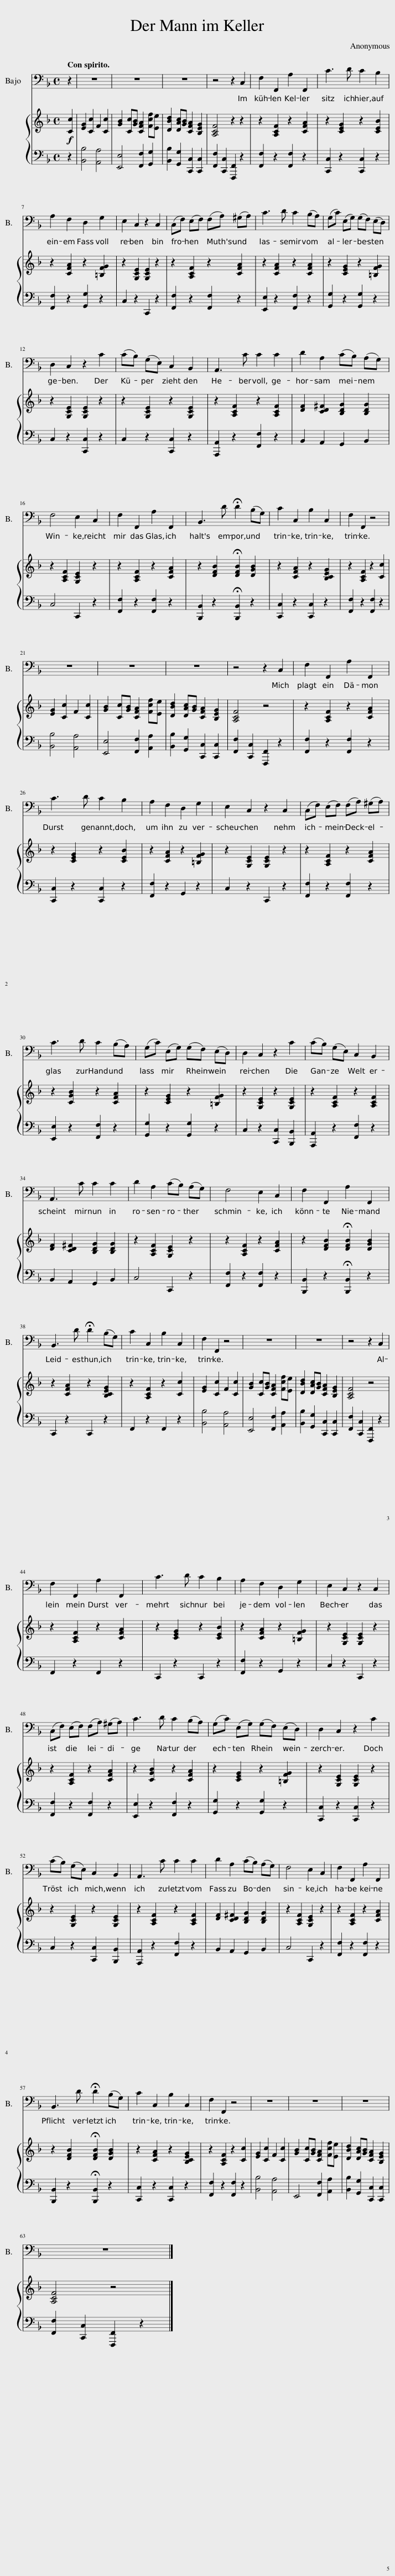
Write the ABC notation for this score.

X:1
%%score 1 2 { 3 | 4 }
L:1/8
M:4/4
I:linebreak $
K:F
V:1 bass
V:2 bass
V:3 treble
V:4 bass
V:1
 z2 | z8 | z8 | z8 | z4 z2 C,2 | %5
 F,2 F,,2 A,2 F,,2 | C3 D C2 B,2 |$ A,2 F,2 D,2 G,2 | E,2 C,2 z2 C,2 | (C,F,) (E,F,) (F,A,) (^G,A,) | %10
 C3 D C2 (B,A,) | (G,C) (E,G,) (G,F,) (E,D,) |$ D,2 C,2 z2 C2 | (CB,) (G,E,) C,2 B,,2 | A,,3 C C2 C2 | %15
 D2 A,2 (CB,) (A,G,) |$ F,4 E,2 C,2 | F,2 F,,2 A,2 F,,2 | B,,3 D !fermata!D2 (B,G,) | C2 C,2 B,2 C,2 | %20
 F,2 F,,2 z4 |$ z8 | z8 | z8 | z4 z2 C,2 | %25
 F,2 F,,2 A,2 F,,2 |$ C3 D C2 B,2 | A,2 F,2 D,2 G,2 | E,2 C,2 z2 C,2 | (C,F,) (E,F,) (F,A,) (^G,A,) |$ %30
 C3 D C2 (B,A,) | (G,C) (E,G,) (G,F,) (E,D,) | D,2 C,2 z2 C2 | (CB,) (G,E,) C,2 B,,2 |$ A,,3 C C2 C2 | %35
 D2 A,2 (CB,) (A,G,) | F,4 E,2 C,2 | F,2 F,,2 A,2 F,,2 |$ B,,3 D !fermata!D2 (B,G,) | C2 C,2 B,2 C,2 | %40
 F,2 F,,2 z4 | z8 | z8 | z4 z2 C,2 |$ F,2 F,,2 A,2 F,,2 | %45
 C3 D C2 B,2 | A,2 F,2 D,2 G,2 | E,2 C,2 z2 C,2 |$ (C,F,) (E,F,) (F,A,) (^G,A,) | C3 D C2 (B,A,) | %50
 (G,C) (E,G,) (G,F,) (E,D,) | D,2 C,2 z2 C2 |$ (CB,) (G,E,) C,2 B,,2 | A,,3 C C2 C2 | D2 A,2 (CB,) (A,G,) | %55
 F,4 E,2 C,2 | F,2 F,,2 A,2 F,,2 |$ B,,3 D !fermata!D2 (B,G,) | C2 C,2 B,2 C,2 | F,2 F,,2 z4 | %60
 z8 | z8 | z8 |$ z8 |] %64
V:2
 z2 | z8 | z8 | z8 | z4 z2 C,2 | %5
 F,2 F,,2 A,2 F,,2 | C3 D C2 B,2 |$ A,2 F,2 D,2 G,2 | E,2 C,2 z2 C,2 | (C, F,) (E, F,) (F, A,) (^G, A,) | %10
 C3 D C2 (B, A,) | (G, C) (E, G,) (G, F,) (E, D,) |$ D,2 C,2 z2 C2 | (C B,) (G, E,) C,2 B,,2 | A,,3 C C2 C2 | %15
 D2 A,2 (C B,) (A, G,) |$ F,4 E,2 C,2 | F,2 F,,2 A,2 F,,2 | B,,3 D !fermata!D2 (B, G,) | C2 C,2 B,2 C,2 | %20
 F,2 F,,2 z4 |$ z8 | z8 | z8 | z4 z2 C,2 | %25
 F,2 F,,2 A,2 F,,2 |$ C3 D C2 B,2 | A,2 F,2 D,2 G,2 | E,2 C,2 z2 C,2 | (C, F,) (E, F,) (F, A,) (^G, A,) |$ %30
 C3 D C2 (B, A,) | (G, C) (E, G,) (G, F,) (E, D,) | D,2 C,2 z2 C2 | (C B,) (G, E,) C,2 B,,2 |$ A,,3 C C2 C2 | %35
 D2 A,2 (CB,) (A, G,) | F,4 E,2 C,2 | F,2 F,,2 A,2 F,,2 |$ B,,3 D !fermata!D2 (B, G,) | C2 C,2 B,2 C,2 | %40
 F,2 F,,2 z4 | z8 | z8 | z4 z2 C,2 |$ F,2 F,,2 A,2 F,,2 | %45
 C3 D C2 B,2 | A,2 F,2 D,2 G,2 | E,2 C,2 z2 C,2 |$ (C, F,) (E, F,) (F, A,) (^G, A,) | C3 D C2 (B, A,) | %50
 (G, C) (E, G,) (G, F,) (E, D,) | D,2 C,2 z2 C2 |$ (C B,) (G, E,) C,2 B,,2 | A,,3 C C2 C2 | D2 A,2 (CB,) (A, G,) | %55
 F,4 E,2 C,2 | F,2 F,,2 A,2 F,,2 |$ B,,3 D !fermata!D2 (B, G,) | C2 C,2 B,2 C,2 | F,2 F,,2 z4 | %60
 z8 | z8 | z8 |$ z8 |] %64
V:3
 [Cc]2 | [EG]2 [Cc]2 F2 [Cc]2 | [GB]2 [Cc][GB] [CFA]2 [Fcf][Ee] | [DBd]2 [DAc][GB] [CFA]2 [B,EG]2 | [A,CF]4 z2 z2 | %5
 z2 [A,CF]2 z2 [CFA]2 | z2 [CEG]2 z2 [CEB]2 |$ z2 [CFA]2 z2 [=B,FG]2 | z2 [G,CE]2 [G,CE]2 z2 | z2 [A,CF]2 z2 [CFA]2 | %10
 z2 [CFA]2 z2 [CFA]2 | z2 [CEG]2 z2 [=B,FG]2 |$ z2 [G,CE]2 [G,CE]2 z2 | z2 [G,CE]2 z2 [G,CE]2 | z2 [A,CF]2 z2 [A,CF]2 | %15
 [DF]2 [CD^F]2 [B,DG]2 [B,DG]2 |$ z2 [A,CF]2 [G,CE]2 z2 | z2 [A,CF]2 z2 [CFA]2 | z2 [DFB]2 !fermata![DFB]2 [DGB]2 | z2 [CFA]2 z2 [B,CEG]2 | %20
 z2 [A,CF]2 z2 [Cc]2 |$ [EG]2 [Cc]2 F2 [Cc]2 | [GB]2 [Cc][GB] [CFA]2 [Fcf][Ee] | [DBd]2 [DAc][GB] [CFA]2 [B,EG]2 | [A,CF]4 z4 | %25
 z2 [A,CF]2 z2 [CFA]2 |$ z2 [CEG]2 z2 [CEB]2 | z2 [CFA]2 z2 [=B,FG]2 | z2 [G,CE]2 [G,CE]2 z2 | z2 [A,CF]2 z2 [CFA]2 |$ %30
 z2 [CGB]2 z2 [CFA]2 | z2 [CEG]2 z2 [=B,FG]2 | z2 [G,CE]2 z2 [G,CE]2 | z2 [A,CF]2 z2 [A,CF]2 |$ [DF]2 [CD^F]2 [B,DG]2 [B,DG]2 | %35
 z2 [A,CF]2 [G,CE]2 z2 | z2 [A,CF]2 z2 [CFA]2 | z2 [DFB]2 !fermata![DFB]2 [DGB]2 |$ z2 [CFA]2 z2 [B,CEG]2 | z2 [A,CF]2 z2 [Cc]2 | %40
 [EG]2 [Cc]2 F2 [Cc]2 | [GB]2 [Cc][GB] [CFA]2 [Fcf][Ee] | [DBd]2 [DAc][GB] [CFA]2 [B,EG]2 | [A,CF]4 z4 |$ z2 [A,CF]2 z2 [CFA]2 | %45
 z2 [CEG]2 z2 [CEB]2 | z2 [CFA]2 z2 [=B,FG]2 | z2 [G,CE]2 [G,CE]2 z2 |$ z2 [A,CF]2 z2 [CFA]2 | z2 [CGB]2 z2 [CFA]2 | %50
 z2 [CEG]2 z2 [=B,FG]2 | z2 [G,CE]2 [G,CE]2 z2 |$ z2 [G,CE]2 z2 [G,CE]2 | z2 [A,CF]2 z2 [A,CF]2 | [DF]2 [CD^F]2 [B,DG]2 [B,DG]2 | %55
 z2 [A,CF]2 [G,CE]2 z2 | z2 [A,CF]2 z2 [CFA]2 |$ z2 [DFB]2 !fermata![DFB]2 [DGB]2 | z2 [CFA]2 z2 [B,CEG]2 | z2 [A,CF]2 z2 [Cc]2 | %60
 [EG]2 [Cc]2 F2 [Cc]2 | [GB]2 [Cc][GB] [CFA]2 [Fcf][Ee] | [DBd]2 [DAc][GB] [CFA]2 [B,EG]2 |$ [A,CF]4 z4 |] %64
V:4
!f! z2 | [B,,B,]4 [A,,A,]4 | [E,,E,]4 [F,,F,]2 [G,,G,]2 | [B,,B,]2 [G,,G,]2 [C,,C,]2 [C,,C,]2 | [F,,F,]2 [C,,C,]2 [F,,,F,,]2 z2 | %5
 [F,,F,]2 z2 [F,,F,]2 z2 | [C,,C,]2 z2 [C,,C,]2 z2 |$ [F,,F,]2 z2 [G,,G,]2 z2 | C,2 z2 C,,2 z2 | [F,,F,]2 z2 [F,,F,]2 z2 | %10
 [E,,E,]2 z2 [F,,F,]2 z2 | [G,,G,]2 z2 [G,,G,]2 z2 |$ C,2 z2 [C,,C,]2 z2 | C,2 z2 [C,,C,]2 z2 | [A,,,A,,]2 z2 [F,,F,]2 z2 | %15
 B,,2 A,,2 G,,2 B,,2 |$ C,4 C,,2 z2 | [F,,F,]2 z2 [F,,F,]2 z2 | [B,,,B,,]2 z2 !fermata![B,,,B,,]2 z2 | [C,,C,]2 z2 [C,,C,]2 z2 | %20
 [F,,F,]2 z2 [F,,F,]2 z2 |$ [B,,B,]4 [A,,A,]4 | [E,,E,]4 [F,,F,]2 [A,,A,]2 | [B,,B,]2 [G,,G,]2 [C,,C,]2 [C,,C,]2 | [F,,F,]2 [C,,C,]2 [F,,,F,,]2 z2 | %25
 [F,,F,]2 z2 [F,,F,]2 z2 |$ [C,,C,]2 z2 [C,,C,]2 z2 | [F,,F,]2 z2 G,,2 z2 | C,2 z2 C,,2 z2 | [F,,F,]2 z2 [F,,F,]2 z2 |$ %30
 [E,,E,]2 z2 [F,,F,]2 z2 | [G,,G,]2 z2 [G,,G,]2 z2 | C,2 z2 [C,,C,]2 [B,,,B,,]2 | [A,,,A,,]2 z2 [F,,F,]2 z2 |$ B,,2 A,,2 G,,2 B,,2 | %35
 C,4 C,,2 z2 | [F,,F,]2 z2 [F,,F,]2 z2 | [B,,,B,,]2 z2 !fermata![B,,,B,,]2 z2 |$ C,,2 z2 C,,2 z2 | F,,2 z2 F,,2 z2 | %40
 [B,,B,]4 [A,,A,]4 | [E,,E,]4 [F,,F,]2 [A,,A,]2 | [B,,B,]2 [G,,G,]2 [C,,C,]2 [C,,C,]2 | [F,,F,]2 [C,,C,]2 [F,,,F,,]2 z2 |$ F,,2 z2 F,,2 z2 | %45
 C,,2 z2 C,,2 z2 | [F,,F,]2 z2 G,,2 z2 | C,2 z2 C,,2 z2 |$ [F,,F,]2 z2 [F,,F,]2 z2 | [E,,E,]2 z2 [F,,F,]2 z2 | %50
 [G,,G,]2 z2 [G,,G,]2 z2 | [C,,C,]2 z2 [C,,C,]2 z2 |$ C,2 z2 [C,,C,]2 [B,,,B,,]2 | [A,,,A,,]2 z2 [F,,F,]2 z2 | B,,2 A,,2 G,,2 B,,2 | %55
 C,4 C,,2 z2 | [F,,F,]2 z2 [F,,F,]2 z2 |$ [B,,,B,,]2 z2 !fermata![B,,,B,,]2 z2 | [C,,C,]2 z2 [C,,C,]2 z2 | [F,,F,]2 z2 [F,,F,]2 z2 | %60
 [B,,B,]4 [A,,A,]4 | E,,4 [F,,F,]2 [A,,A,]2 | [B,,B,]2 [G,,G,]2 [C,,C,]2 [C,,C,]2 |$ [F,,F,]2 [C,,C,]2 [F,,,F,,]2 z2 |] %64
